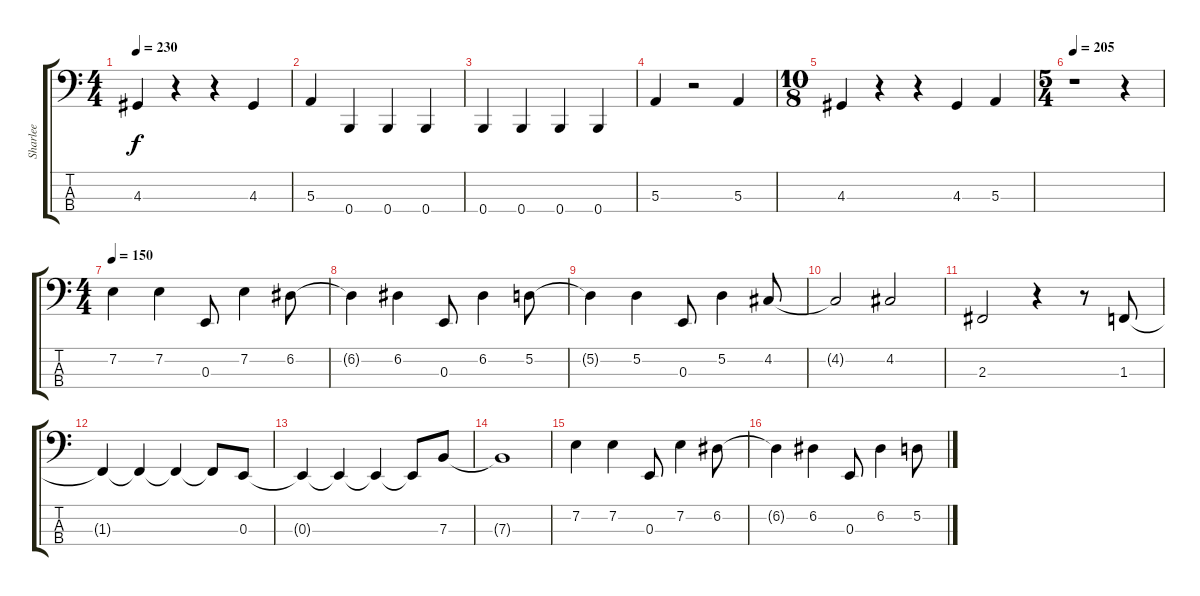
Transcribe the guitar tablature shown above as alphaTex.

\track ("Sharlee" "Sharlee") {instrument electricbasspick}
\staff {score tabs}
\tuning (D2 A1 E1 B0) {hide}
\ts (4 4)
\tempo 230
\clef f4
\ks c
4.3.4{dy f} r.4 r.4 4.3.4 |
5.3.4 0.4.4 0.4.4 0.4.4 |
0.4.4 0.4.4 0.4.4 0.4.4 |
5.3.4 r.2 5.3.4 |
\ts (10 8)
4.3.4 r.4 r.4 4.3.4 5.3.4 |
\ts (5 4)
\tempo 205
r.1 r.4 |
\ts (4 4)
\tempo 150
7.2.4 7.2.4 0.3.8 7.2.4 6.2.8 |
6.2{t}.4 6.2.4 0.3.8 6.2.4 5.2.8 |
5.2{t}.4 5.2.4 0.3.8 5.2.4 4.2.8 |
4.2{t}.2 4.2.2 |
2.3.2 r.4 r.8 1.3.8 |
1.3{t}.4 1.3{t}.4 1.3{t}.4 1.3{t}.8 0.3.8 |
0.3{t}.4 0.3{t}.4 0.3{t}.4 0.3{t}.8 7.3.8 |
7.3{t}.1 |
7.2.4 7.2.4 0.3.8 7.2.4 6.2.8 |
6.2{t}.4 6.2.4 0.3.8 6.2.4 5.2.8
